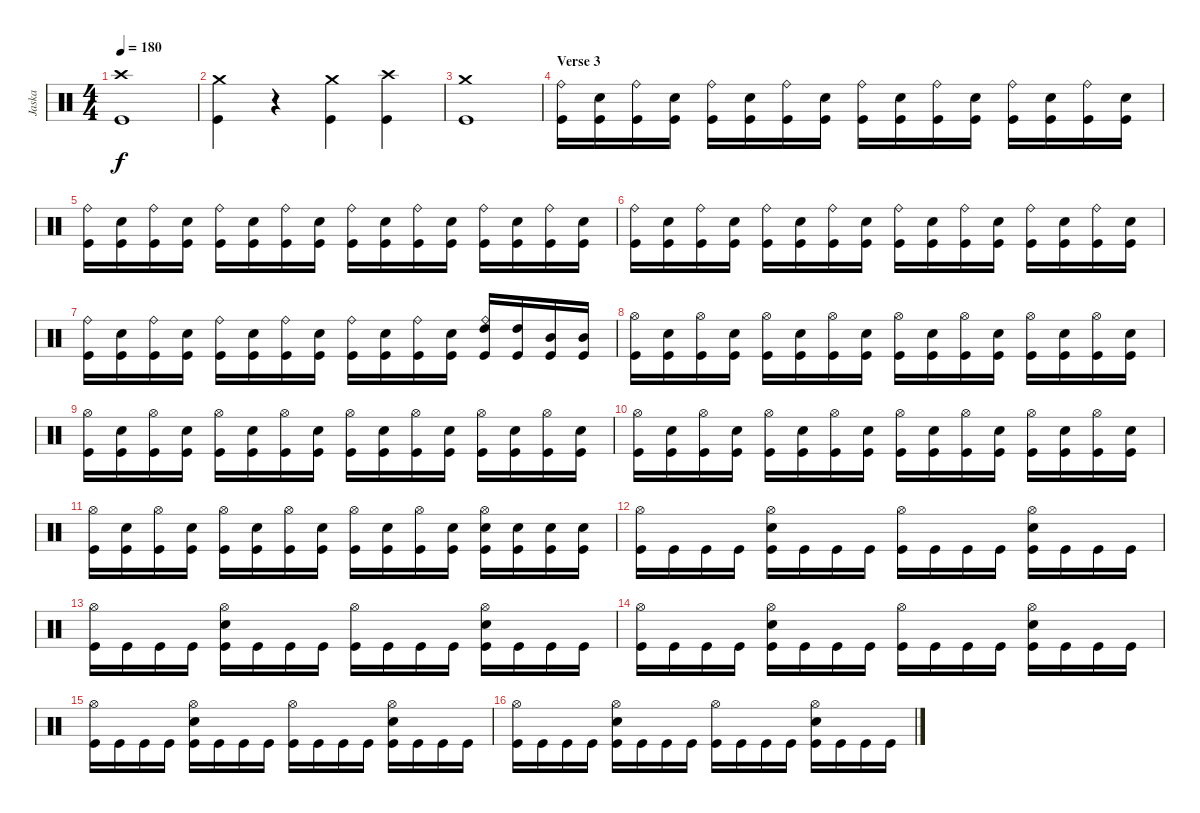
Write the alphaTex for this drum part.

\track ("Jaska" "Jaska") {instrument percussion}
\staff {score}
\articulation defaults
\ts (4 4)
\tempo 180
\clef neutral
\ks c
("Crash high (hit)" "Kick (hit)").1{dy f} |
("Crash medium (hit)" "Kick (hit)").4 r.4 ("Crash medium (hit)" "Kick (hit)").4 ("Crash high (hit)" "Kick (hit)").4 |
("Crash medium (hit)" "Kick (hit)").1 |
\section ("" "Verse 3")
("Ride (bell)" "Kick (hit)").16 ("Electric Snare (hit)" "Kick (hit)").16 ("Ride (bell)" "Kick (hit)").16 ("Electric Snare (hit)" "Kick (hit)").16 ("Ride (bell)" "Kick (hit)").16 ("Electric Snare (hit)" "Kick (hit)").16 ("Ride (bell)" "Kick (hit)").16 ("Electric Snare (hit)" "Kick (hit)").16 ("Ride (bell)" "Kick (hit)").16 ("Electric Snare (hit)" "Kick (hit)").16 ("Ride (bell)" "Kick (hit)").16 ("Electric Snare (hit)" "Kick (hit)").16 ("Ride (bell)" "Kick (hit)").16 ("Electric Snare (hit)" "Kick (hit)").16 ("Ride (bell)" "Kick (hit)").16 ("Electric Snare (hit)" "Kick (hit)").16 |
("Ride (bell)" "Kick (hit)").16 ("Electric Snare (hit)" "Kick (hit)").16 ("Ride (bell)" "Kick (hit)").16 ("Electric Snare (hit)" "Kick (hit)").16 ("Ride (bell)" "Kick (hit)").16 ("Electric Snare (hit)" "Kick (hit)").16 ("Ride (bell)" "Kick (hit)").16 ("Electric Snare (hit)" "Kick (hit)").16 ("Ride (bell)" "Kick (hit)").16 ("Electric Snare (hit)" "Kick (hit)").16 ("Ride (bell)" "Kick (hit)").16 ("Electric Snare (hit)" "Kick (hit)").16 ("Ride (bell)" "Kick (hit)").16 ("Electric Snare (hit)" "Kick (hit)").16 ("Ride (bell)" "Kick (hit)").16 ("Electric Snare (hit)" "Kick (hit)").16 |
("Ride (bell)" "Kick (hit)").16 ("Electric Snare (hit)" "Kick (hit)").16 ("Ride (bell)" "Kick (hit)").16 ("Electric Snare (hit)" "Kick (hit)").16 ("Ride (bell)" "Kick (hit)").16 ("Electric Snare (hit)" "Kick (hit)").16 ("Ride (bell)" "Kick (hit)").16 ("Electric Snare (hit)" "Kick (hit)").16 ("Ride (bell)" "Kick (hit)").16 ("Electric Snare (hit)" "Kick (hit)").16 ("Ride (bell)" "Kick (hit)").16 ("Electric Snare (hit)" "Kick (hit)").16 ("Ride (bell)" "Kick (hit)").16 ("Electric Snare (hit)" "Kick (hit)").16 ("Ride (bell)" "Kick (hit)").16 ("Electric Snare (hit)" "Kick (hit)").16 |
("Ride (bell)" "Kick (hit)").16 ("Electric Snare (hit)" "Kick (hit)").16 ("Ride (bell)" "Kick (hit)").16 ("Electric Snare (hit)" "Kick (hit)").16 ("Ride (bell)" "Kick (hit)").16 ("Electric Snare (hit)" "Kick (hit)").16 ("Ride (bell)" "Kick (hit)").16 ("Electric Snare (hit)" "Kick (hit)").16 ("Ride (bell)" "Kick (hit)").16 ("Electric Snare (hit)" "Kick (hit)").16 ("Ride (bell)" "Kick (hit)").16 ("Electric Snare (hit)" "Kick (hit)").16 ("Ride (bell)" "High Tom (hit)" "Kick (hit)").16 ("High Tom (hit)" "Kick (hit)").16 ("Mid Tom (hit)" "Kick (hit)").16 ("Mid Tom (hit)" "Kick (hit)").16 |
("Hi-Hat (open)" "Kick (hit)").16 ("Electric Snare (hit)" "Kick (hit)").16 ("Hi-Hat (open)" "Kick (hit)").16 ("Electric Snare (hit)" "Kick (hit)").16 ("Hi-Hat (open)" "Kick (hit)").16 ("Electric Snare (hit)" "Kick (hit)").16 ("Hi-Hat (open)" "Kick (hit)").16 ("Electric Snare (hit)" "Kick (hit)").16 ("Hi-Hat (open)" "Kick (hit)").16 ("Electric Snare (hit)" "Kick (hit)").16 ("Hi-Hat (open)" "Kick (hit)").16 ("Electric Snare (hit)" "Kick (hit)").16 ("Hi-Hat (open)" "Kick (hit)").16 ("Electric Snare (hit)" "Kick (hit)").16 ("Hi-Hat (open)" "Kick (hit)").16 ("Electric Snare (hit)" "Kick (hit)").16 |
("Hi-Hat (open)" "Kick (hit)").16 ("Electric Snare (hit)" "Kick (hit)").16 ("Hi-Hat (open)" "Kick (hit)").16 ("Electric Snare (hit)" "Kick (hit)").16 ("Hi-Hat (open)" "Kick (hit)").16 ("Electric Snare (hit)" "Kick (hit)").16 ("Hi-Hat (open)" "Kick (hit)").16 ("Electric Snare (hit)" "Kick (hit)").16 ("Hi-Hat (open)" "Kick (hit)").16 ("Electric Snare (hit)" "Kick (hit)").16 ("Hi-Hat (open)" "Kick (hit)").16 ("Electric Snare (hit)" "Kick (hit)").16 ("Hi-Hat (open)" "Kick (hit)").16 ("Electric Snare (hit)" "Kick (hit)").16 ("Hi-Hat (open)" "Kick (hit)").16 ("Electric Snare (hit)" "Kick (hit)").16 |
("Hi-Hat (open)" "Kick (hit)").16 ("Electric Snare (hit)" "Kick (hit)").16 ("Hi-Hat (open)" "Kick (hit)").16 ("Electric Snare (hit)" "Kick (hit)").16 ("Hi-Hat (open)" "Kick (hit)").16 ("Electric Snare (hit)" "Kick (hit)").16 ("Hi-Hat (open)" "Kick (hit)").16 ("Electric Snare (hit)" "Kick (hit)").16 ("Hi-Hat (open)" "Kick (hit)").16 ("Electric Snare (hit)" "Kick (hit)").16 ("Hi-Hat (open)" "Kick (hit)").16 ("Electric Snare (hit)" "Kick (hit)").16 ("Hi-Hat (open)" "Kick (hit)").16 ("Electric Snare (hit)" "Kick (hit)").16 ("Hi-Hat (open)" "Kick (hit)").16 ("Electric Snare (hit)" "Kick (hit)").16 |
("Hi-Hat (open)" "Kick (hit)").16 ("Electric Snare (hit)" "Kick (hit)").16 ("Hi-Hat (open)" "Kick (hit)").16 ("Electric Snare (hit)" "Kick (hit)").16 ("Hi-Hat (open)" "Kick (hit)").16 ("Electric Snare (hit)" "Kick (hit)").16 ("Hi-Hat (open)" "Kick (hit)").16 ("Electric Snare (hit)" "Kick (hit)").16 ("Hi-Hat (open)" "Kick (hit)").16 ("Electric Snare (hit)" "Kick (hit)").16 ("Hi-Hat (open)" "Kick (hit)").16 ("Electric Snare (hit)" "Kick (hit)").16 ("Hi-Hat (open)" "Electric Snare (hit)" "Kick (hit)").16 ("Electric Snare (hit)" "Kick (hit)").16 ("Electric Snare (hit)" "Kick (hit)").16 ("Electric Snare (hit)" "Kick (hit)").16 |
("Hi-Hat (open)" "Kick (hit)").16 "Kick (hit)".16 "Kick (hit)".16 "Kick (hit)".16 ("Hi-Hat (open)" "Electric Snare (hit)" "Kick (hit)").16 "Kick (hit)".16 "Kick (hit)".16 "Kick (hit)".16 ("Hi-Hat (open)" "Kick (hit)").16 "Kick (hit)".16 "Kick (hit)".16 "Kick (hit)".16 ("Hi-Hat (open)" "Electric Snare (hit)" "Kick (hit)").16 "Kick (hit)".16 "Kick (hit)".16 "Kick (hit)".16 |
("Hi-Hat (open)" "Kick (hit)").16 "Kick (hit)".16 "Kick (hit)".16 "Kick (hit)".16 ("Hi-Hat (open)" "Electric Snare (hit)" "Kick (hit)").16 "Kick (hit)".16 "Kick (hit)".16 "Kick (hit)".16 ("Hi-Hat (open)" "Kick (hit)").16 "Kick (hit)".16 "Kick (hit)".16 "Kick (hit)".16 ("Hi-Hat (open)" "Electric Snare (hit)" "Kick (hit)").16 "Kick (hit)".16 "Kick (hit)".16 "Kick (hit)".16 |
("Hi-Hat (open)" "Kick (hit)").16 "Kick (hit)".16 "Kick (hit)".16 "Kick (hit)".16 ("Hi-Hat (open)" "Electric Snare (hit)" "Kick (hit)").16 "Kick (hit)".16 "Kick (hit)".16 "Kick (hit)".16 ("Hi-Hat (open)" "Kick (hit)").16 "Kick (hit)".16 "Kick (hit)".16 "Kick (hit)".16 ("Hi-Hat (open)" "Electric Snare (hit)" "Kick (hit)").16 "Kick (hit)".16 "Kick (hit)".16 "Kick (hit)".16 |
("Hi-Hat (open)" "Kick (hit)").16 "Kick (hit)".16 "Kick (hit)".16 "Kick (hit)".16 ("Hi-Hat (open)" "Electric Snare (hit)" "Kick (hit)").16 "Kick (hit)".16 "Kick (hit)".16 "Kick (hit)".16 ("Hi-Hat (open)" "Kick (hit)").16 "Kick (hit)".16 "Kick (hit)".16 "Kick (hit)".16 ("Hi-Hat (open)" "Electric Snare (hit)" "Kick (hit)").16 "Kick (hit)".16 "Kick (hit)".16 "Kick (hit)".16 |
("Hi-Hat (open)" "Kick (hit)").16 "Kick (hit)".16 "Kick (hit)".16 "Kick (hit)".16 ("Hi-Hat (open)" "Electric Snare (hit)" "Kick (hit)").16 "Kick (hit)".16 "Kick (hit)".16 "Kick (hit)".16 ("Hi-Hat (open)" "Kick (hit)").16 "Kick (hit)".16 "Kick (hit)".16 "Kick (hit)".16 ("Hi-Hat (open)" "Electric Snare (hit)" "Kick (hit)").16 "Kick (hit)".16 "Kick (hit)".16 "Kick (hit)".16
